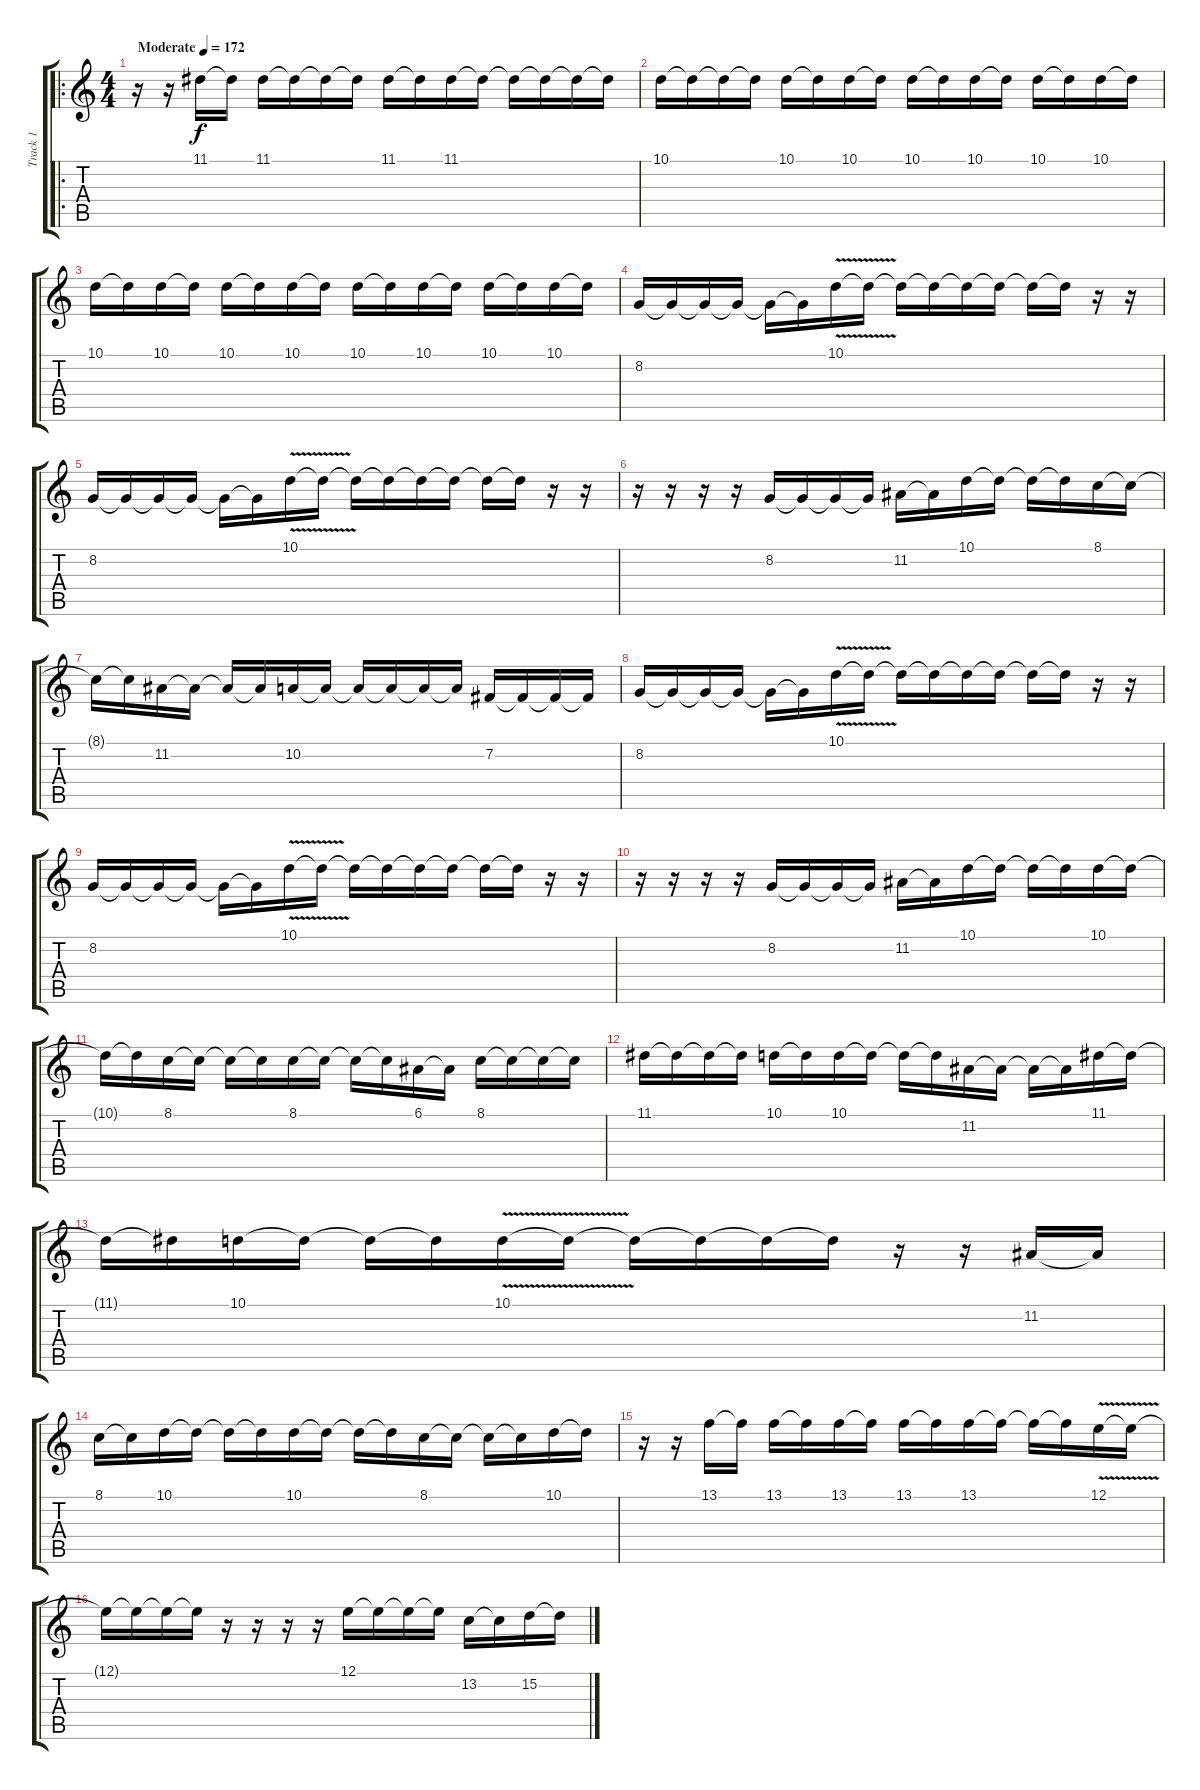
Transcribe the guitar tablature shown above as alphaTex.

\track ("Track 1" "Track 1") {instrument lead5charang}
\staff {score tabs}
\tuning (E4 B3 G3 D3 A2 E2) {hide}
\ro
\ts (4 4)
\tempo (172 "Moderate")
\clef g2
\ks c
r.16{dy f instrument lead5charang} r.16 11.1.16 11.1{t}.16 11.1.16 11.1{t}.16 11.1{t}.16 11.1{t}.16 11.1.16 11.1{t}.16 11.1.16 11.1{t}.16 11.1{t}.16 11.1{t}.16 11.1{t}.16 11.1{t}.16 |
10.1.16 10.1{t}.16 10.1{t}.16 10.1{t}.16 10.1.16 10.1{t}.16 10.1.16 10.1{t}.16 10.1.16 10.1{t}.16 10.1.16 10.1{t}.16 10.1.16 10.1{t}.16 10.1.16 10.1{t}.16 |
10.1.16 10.1{t}.16 10.1.16 10.1{t}.16 10.1.16 10.1{t}.16 10.1.16 10.1{t}.16 10.1.16 10.1{t}.16 10.1.16 10.1{t}.16 10.1.16 10.1{t}.16 10.1.16 10.1{t}.16 |
8.2.16 8.2{t}.16 8.2{t}.16 8.2{t}.16 8.2{t}.16 8.2{t}.16 10.1{v}.16 10.1{t}.16 10.1{t}.16 10.1{t}.16 10.1{t}.16 10.1{t}.16 10.1{t}.16 10.1{t}.16 r.16 r.16 |
8.2.16 8.2{t}.16 8.2{t}.16 8.2{t}.16 8.2{t}.16 8.2{t}.16 10.1{v}.16 10.1{t}.16 10.1{t}.16 10.1{t}.16 10.1{t}.16 10.1{t}.16 10.1{t}.16 10.1{t}.16 r.16 r.16 |
r.16 r.16 r.16 r.16 8.2.16 8.2{t}.16 8.2{t}.16 8.2{t}.16 11.2.16 11.2{t}.16 10.1.16 10.1{t}.16 10.1{t}.16 10.1{t}.16 8.1.16 8.1{t}.16 |
8.1{t}.16 8.1{t}.16 11.2.16 11.2{t}.16 11.2{t}.16 11.2{t}.16 10.2.16 10.2{t}.16 10.2{t}.16 10.2{t}.16 10.2{t}.16 10.2{t}.16 7.2.16 7.2{t}.16 7.2{t}.16 7.2{t}.16 |
8.2.16 8.2{t}.16 8.2{t}.16 8.2{t}.16 8.2{t}.16 8.2{t}.16 10.1{v}.16 10.1{t}.16 10.1{t}.16 10.1{t}.16 10.1{t}.16 10.1{t}.16 10.1{t}.16 10.1{t}.16 r.16 r.16 |
8.2.16 8.2{t}.16 8.2{t}.16 8.2{t}.16 8.2{t}.16 8.2{t}.16 10.1{v}.16 10.1{t}.16 10.1{t}.16 10.1{t}.16 10.1{t}.16 10.1{t}.16 10.1{t}.16 10.1{t}.16 r.16 r.16 |
r.16 r.16 r.16 r.16 8.2.16 8.2{t}.16 8.2{t}.16 8.2{t}.16 11.2.16 11.2{t}.16 10.1.16 10.1{t}.16 10.1{t}.16 10.1{t}.16 10.1.16 10.1{t}.16 |
10.1{t}.16 10.1{t}.16 8.1.16 8.1{t}.16 8.1{t}.16 8.1{t}.16 8.1.16 8.1{t}.16 8.1{t}.16 8.1{t}.16 6.1.16 6.1{t}.16 8.1.16 8.1{t}.16 8.1{t}.16 8.1{t}.16 |
11.1.16 11.1{t}.16 11.1{t}.16 11.1{t}.16 10.1.16 10.1{t}.16 10.1.16 10.1{t}.16 10.1{t}.16 10.1{t}.16 11.2.16 11.2{t}.16 11.2{t}.16 11.2{t}.16 11.1.16 11.1{t}.16 |
11.1{t}.16 11.1{t}.16 10.1.16 10.1{t}.16 10.1{t}.16 10.1{t}.16 10.1{v}.16 10.1{t}.16 10.1{t}.16 10.1{t}.16 10.1{t}.16 10.1{t}.16 r.16 r.16 11.2.16 11.2{t}.16 |
8.1.16 8.1{t}.16 10.1.16 10.1{t}.16 10.1{t}.16 10.1{t}.16 10.1.16 10.1{t}.16 10.1{t}.16 10.1{t}.16 8.1.16 8.1{t}.16 8.1{t}.16 8.1{t}.16 10.1.16 10.1{t}.16 |
r.16 r.16 13.1.16 13.1{t}.16 13.1.16 13.1{t}.16 13.1.16 13.1{t}.16 13.1.16 13.1{t}.16 13.1.16 13.1{t}.16 13.1{t}.16 13.1{t}.16 12.1{v}.16 12.1{t}.16 |
12.1{t}.16 12.1{t}.16 12.1{t}.16 12.1{t}.16 r.16 r.16 r.16 r.16 12.1.16 12.1{t}.16 12.1{t}.16 12.1{t}.16 13.2.16 13.2{t}.16 15.2.16 15.2{t}.16
